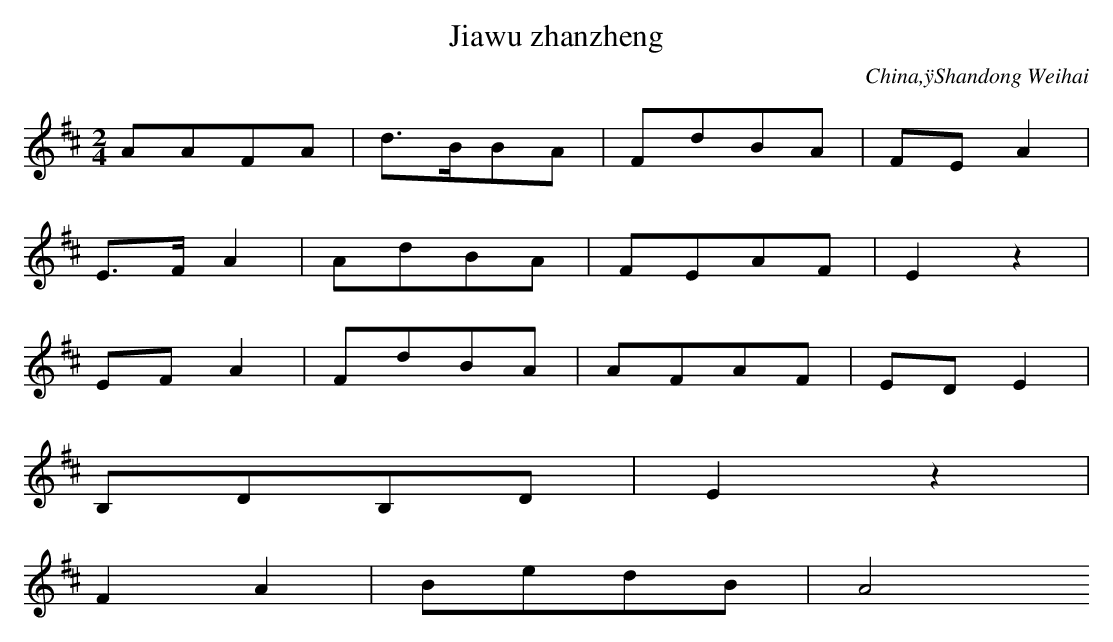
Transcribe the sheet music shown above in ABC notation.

X:1
T: Jiawu zhanzheng
O: China,ÿShandong Weihai
M: 2/4
L: 1/16
K: D
A2A2F2A2 | d3BB2A2 | F2d2B2A2 | F2E2A4 |
E3FA4 | A2d2B2A2 | F2E2A2F2 | E4z4 |
E2F2A4 | F2d2B2A2 | A2F2A2F2 | E2D2E4 |
B,2D2B,2D2 | E4z4 |
F4A4 | B2e2d2B2 | A8
